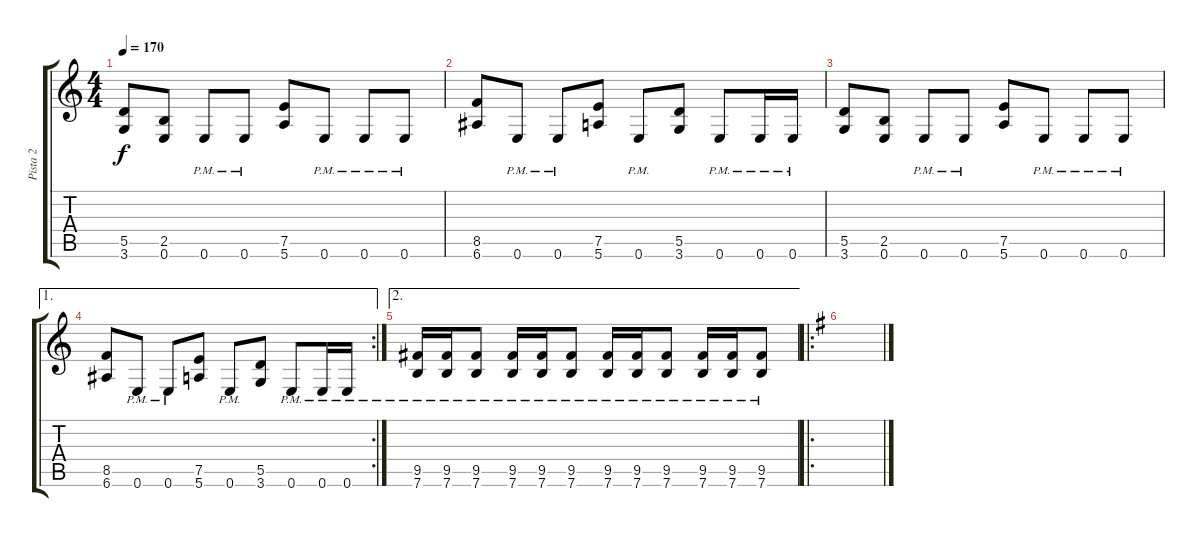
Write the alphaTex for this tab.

\track ("Pista 2" "Pista 2") {instrument distortionguitar}
\staff {score tabs}
\tuning (E4 B3 G3 D3 A2 E2) {hide}
\ts (4 4)
\tempo 170
\clef g2
\ks c
(5.5 3.6).8{dy f} (2.5 0.6).8 0.6{pm}.8 0.6{pm}.8 (7.5 5.6).8 0.6{pm}.8 0.6{pm}.8 0.6{pm}.8 |
(8.5 6.6).8 0.6{pm}.8 0.6{pm}.8 (7.5 5.6).8 0.6{pm}.8 (5.5 3.6).8 0.6{pm}.8 0.6{pm}.16 0.6{pm}.16 |
(5.5 3.6).8 (2.5 0.6).8 0.6{pm}.8 0.6{pm}.8 (7.5 5.6).8 0.6{pm}.8 0.6{pm}.8 0.6{pm}.8 |
\ae 1
\rc 2
(8.5 6.6).8 0.6{pm}.8 0.6{pm}.8 (7.5 5.6).8 0.6{pm}.8 (5.5 3.6).8 0.6{pm}.8 0.6{pm}.16 0.6{pm}.16 |
\ae 2
(9.5{pm} 7.6{pm}).16 (9.5{pm} 7.6{pm}).16 (9.5{pm} 7.6{pm}).8 (9.5{pm} 7.6{pm}).16 (9.5{pm} 7.6{pm}).16 (9.5{pm} 7.6{pm}).8 (9.5{pm} 7.6{pm}).16 (9.5{pm} 7.6{pm}).16 (9.5{pm} 7.6{pm}).8 (9.5{pm} 7.6{pm}).16 (9.5{pm} 7.6{pm}).16 (9.5{pm} 7.6{pm}).8 |
\ro
\ks g
